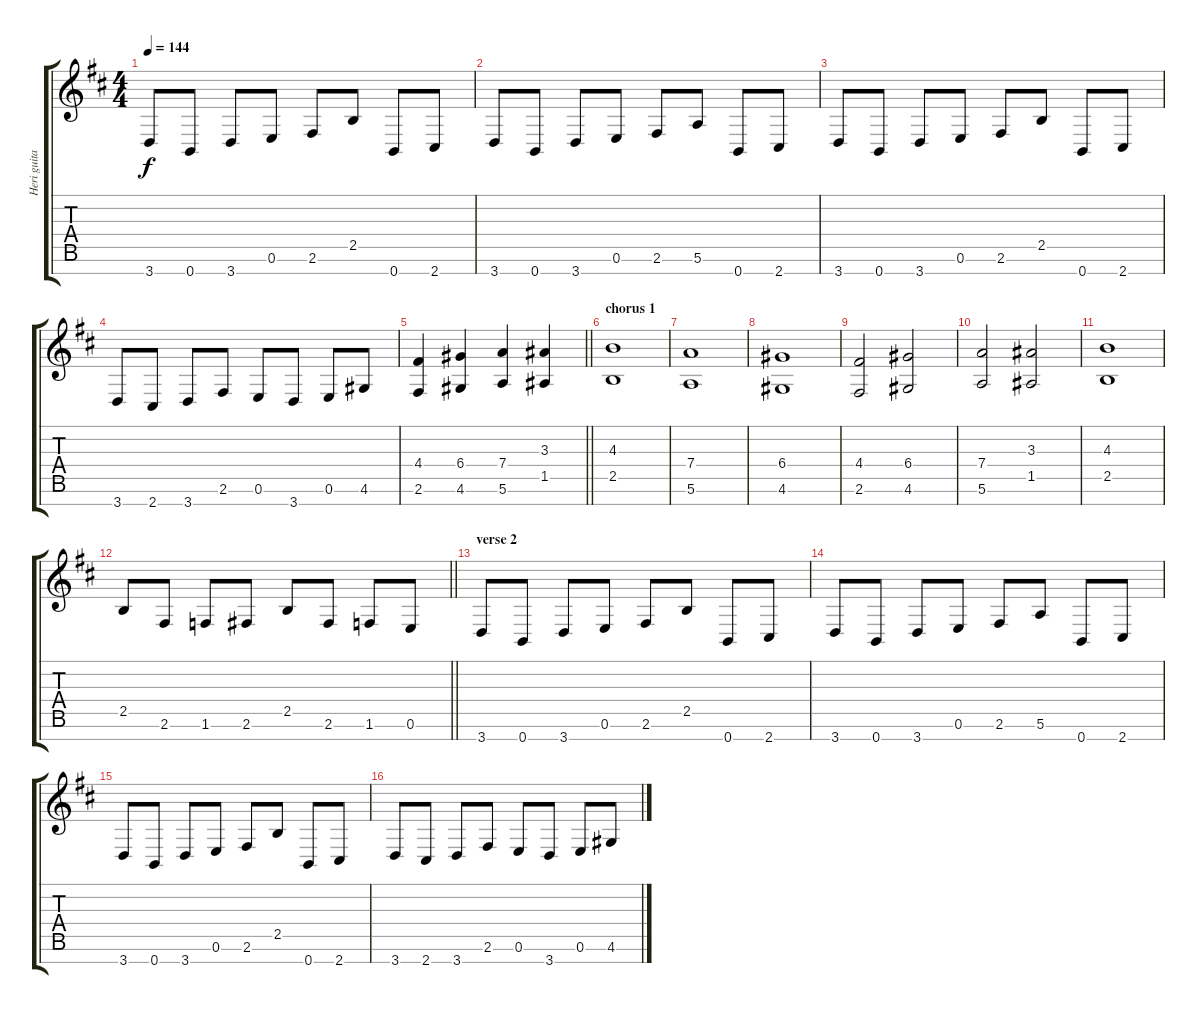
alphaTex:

\track ("Heri guitar" "Heri guita") {instrument distortionguitar}
\staff {score tabs}
\tuning (E4 B3 G3 D3 A2 E2 B1) {hide}
\ts (4 4)
\tempo 144
\clef g2
\ks bminor
3.7.8{dy f} 0.7.8 3.7.8 0.6.8 2.6.8 2.5.8 0.7.8 2.7.8 |
3.7.8 0.7.8 3.7.8 0.6.8 2.6.8 5.6.8 0.7.8 2.7.8 |
3.7.8 0.7.8 3.7.8 0.6.8 2.6.8 2.5.8 0.7.8 2.7.8 |
3.7.8 2.7.8 3.7.8 2.6.8 0.6.8 3.7.8 0.6.8 4.6.8 |
\barLineRight lightlight
(4.4 2.6).4 (6.4 4.6).4 (7.4 5.6).4 (3.3 1.5).4 |
\section ("" "chorus 1")
(4.3 2.5).1 |
(7.4 5.6).1 |
(6.4 4.6).1 |
(4.4 2.6).2 (6.4 4.6).2 |
(7.4 5.6).2 (3.3 1.5).2 |
(4.3 2.5).1 |
\barLineRight lightlight
2.5.8 2.6.8 1.6.8 2.6.8 2.5.8 2.6.8 1.6.8 0.6.8 |
\section ("" "verse 2")
3.7.8 0.7.8 3.7.8 0.6.8 2.6.8 2.5.8 0.7.8 2.7.8 |
3.7.8 0.7.8 3.7.8 0.6.8 2.6.8 5.6.8 0.7.8 2.7.8 |
3.7.8 0.7.8 3.7.8 0.6.8 2.6.8 2.5.8 0.7.8 2.7.8 |
3.7.8 2.7.8 3.7.8 2.6.8 0.6.8 3.7.8 0.6.8 4.6.8
